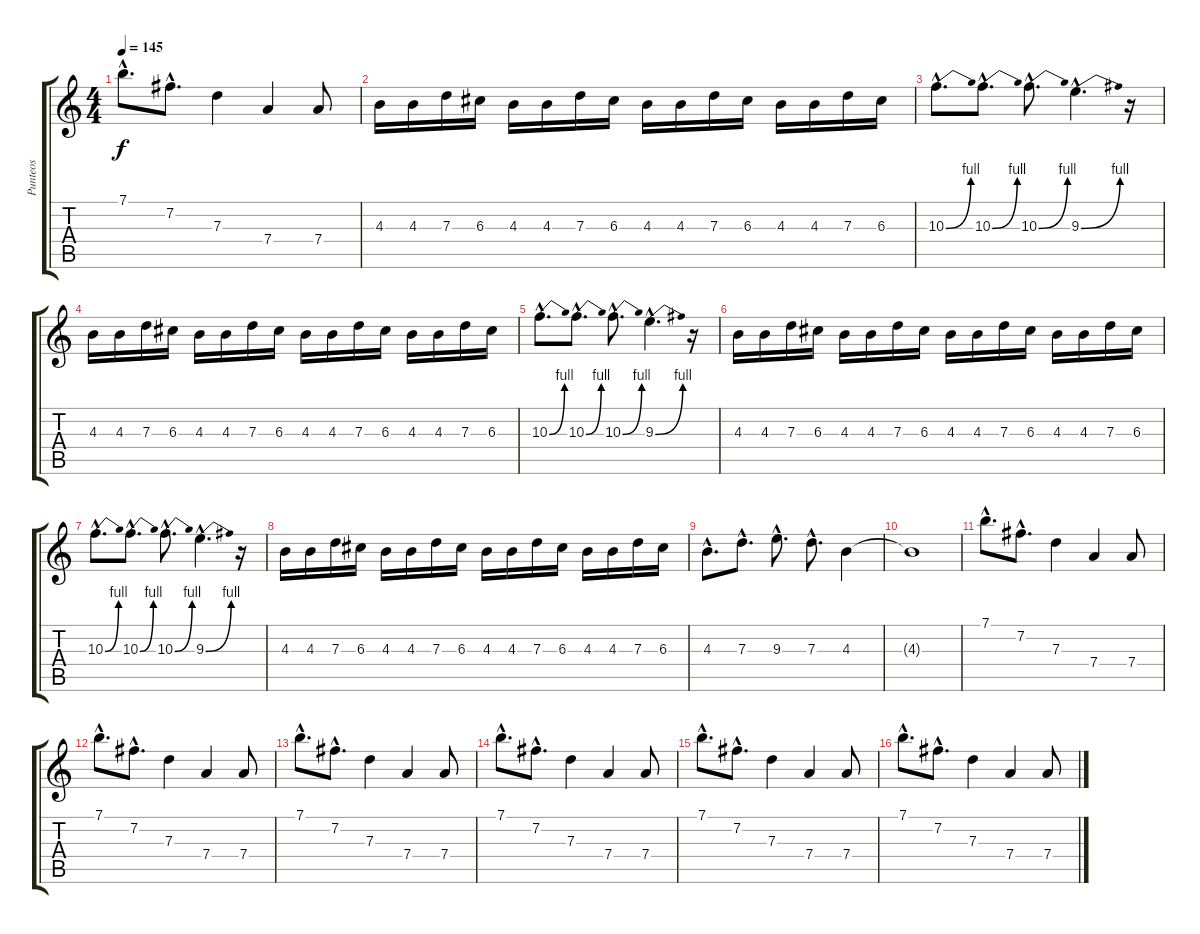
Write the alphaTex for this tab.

\track ("Punteos" "Punteos") {instrument guitarharmonics}
\staff {score tabs}
\tuning (E4 B3 G3 D3 A2 E2) {hide}
\ts (4 4)
\tempo 145
\clef g2
\ks c
7.1{hac}.8{d dy f} 7.2{hac}.8{d} 7.3.4 7.4.4 7.4.8 |
4.3.16{instrument distortionguitar} 4.3.16 7.3.16 6.3.16 4.3.16 4.3.16 7.3.16 6.3.16 4.3.16 4.3.16 7.3.16 6.3.16 4.3.16 4.3.16 7.3.16 6.3.16 |
10.3{be (bend 0 0 60 4) hac}.8{d} 10.3{be (bend 0 0 60 4) hac}.8{d} 10.3{be (bend 0 0 60 4) hac}.8{d} 9.3{be (bend 0 0 60 4) hac}.4{d} r.16 |
4.3.16 4.3.16 7.3.16 6.3.16 4.3.16 4.3.16 7.3.16 6.3.16 4.3.16 4.3.16 7.3.16 6.3.16 4.3.16 4.3.16 7.3.16 6.3.16 |
10.3{be (bend 0 0 60 4) hac}.8{d} 10.3{be (bend 0 0 60 4) hac}.8{d} 10.3{be (bend 0 0 60 4) hac}.8{d} 9.3{be (bend 0 0 60 4) hac}.4{d} r.16 |
4.3.16 4.3.16 7.3.16 6.3.16 4.3.16 4.3.16 7.3.16 6.3.16 4.3.16 4.3.16 7.3.16 6.3.16 4.3.16 4.3.16 7.3.16 6.3.16 |
10.3{be (bend 0 0 60 4) hac}.8{d} 10.3{be (bend 0 0 60 4) hac}.8{d} 10.3{be (bend 0 0 60 4) hac}.8{d} 9.3{be (bend 0 0 60 4) hac}.4{d} r.16 |
4.3.16 4.3.16 7.3.16 6.3.16 4.3.16 4.3.16 7.3.16 6.3.16 4.3.16 4.3.16 7.3.16 6.3.16 4.3.16 4.3.16 7.3.16 6.3.16 |
4.3{hac}.8{d} 7.3{hac}.8{d} 9.3{hac}.8{d} 7.3{hac}.8{d} 4.3.4 |
4.3{t}.1 |
7.1{hac}.8{d instrument guitarharmonics} 7.2{hac}.8{d} 7.3.4 7.4.4 7.4.8 |
7.1{hac}.8{d} 7.2{hac}.8{d} 7.3.4 7.4.4 7.4.8 |
7.1{hac}.8{d} 7.2{hac}.8{d} 7.3.4 7.4.4 7.4.8 |
7.1{hac}.8{d} 7.2{hac}.8{d} 7.3.4 7.4.4 7.4.8 |
7.1{hac}.8{d} 7.2{hac}.8{d} 7.3.4 7.4.4 7.4.8 |
7.1{hac}.8{d} 7.2{hac}.8{d} 7.3.4 7.4.4 7.4.8
